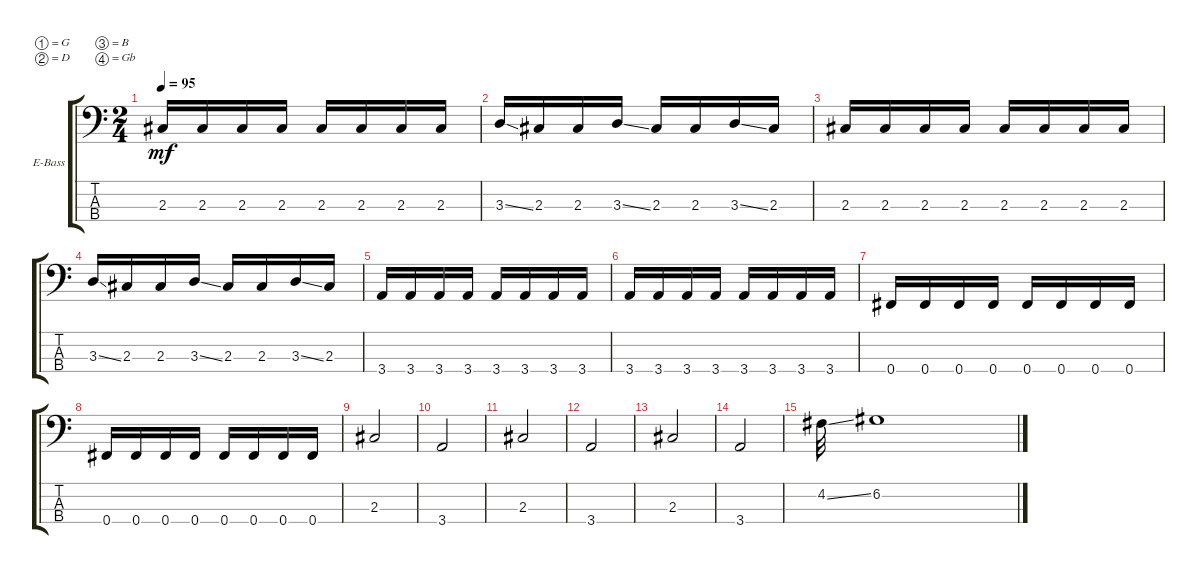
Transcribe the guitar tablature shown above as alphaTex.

\bracketExtendMode groupsimilarinstruments
\firstSystemTrackNameOrientation horizontal
\otherSystemsTrackNameOrientation horizontal
\track ("Electric Bass" "E-Bass") {instrument electricbassfinger}
\staff {score tabs}
\tuning (G2 D2 B1 Gb1)
\ts (2 4)
\tempo 95
\clef f4
\scale
0.333333
\ks c
2.3.16{dy mf} 2.3.16 2.3.16 2.3.16 2.3.16 2.3.16 2.3.16 2.3.16 |
\scale
0.333333 3.3{ss}.16 2.3.16 2.3.16 3.3{ss}.16 2.3.16 2.3.16 3.3{ss}.16 2.3.16 |
\scale
0.333333 2.3.16 2.3.16 2.3.16 2.3.16 2.3.16 2.3.16 2.3.16 2.3.16 |
\scale
0.333333 3.3{ss}.16 2.3.16 2.3.16 3.3{ss}.16 2.3.16 2.3.16 3.3{ss}.16 2.3.16 |
\scale
0.333333 3.4.16 3.4.16 3.4.16 3.4.16 3.4.16 3.4.16 3.4.16 3.4.16 |
\scale
0.333333 3.4.16 3.4.16 3.4.16 3.4.16 3.4.16 3.4.16 3.4.16 3.4.16 |
\scale
0.333333 0.4.16 0.4.16 0.4.16 0.4.16 0.4.16 0.4.16 0.4.16 0.4.16 |
\scale
0.333333 0.4.16 0.4.16 0.4.16 0.4.16 0.4.16 0.4.16 0.4.16 0.4.16 |
\scale
0.333333 2.3.2 |
\scale
0.333333 3.4.2 |
\scale
0.333333 2.3.2 |
\scale
0.333333 3.4.2 |
\scale
0.333333 2.3.2 |
\scale
0.333333 3.4.2 |
\scale
0.333333 4.2{ss}.32 6.2.1 |
\scale
0.333333
